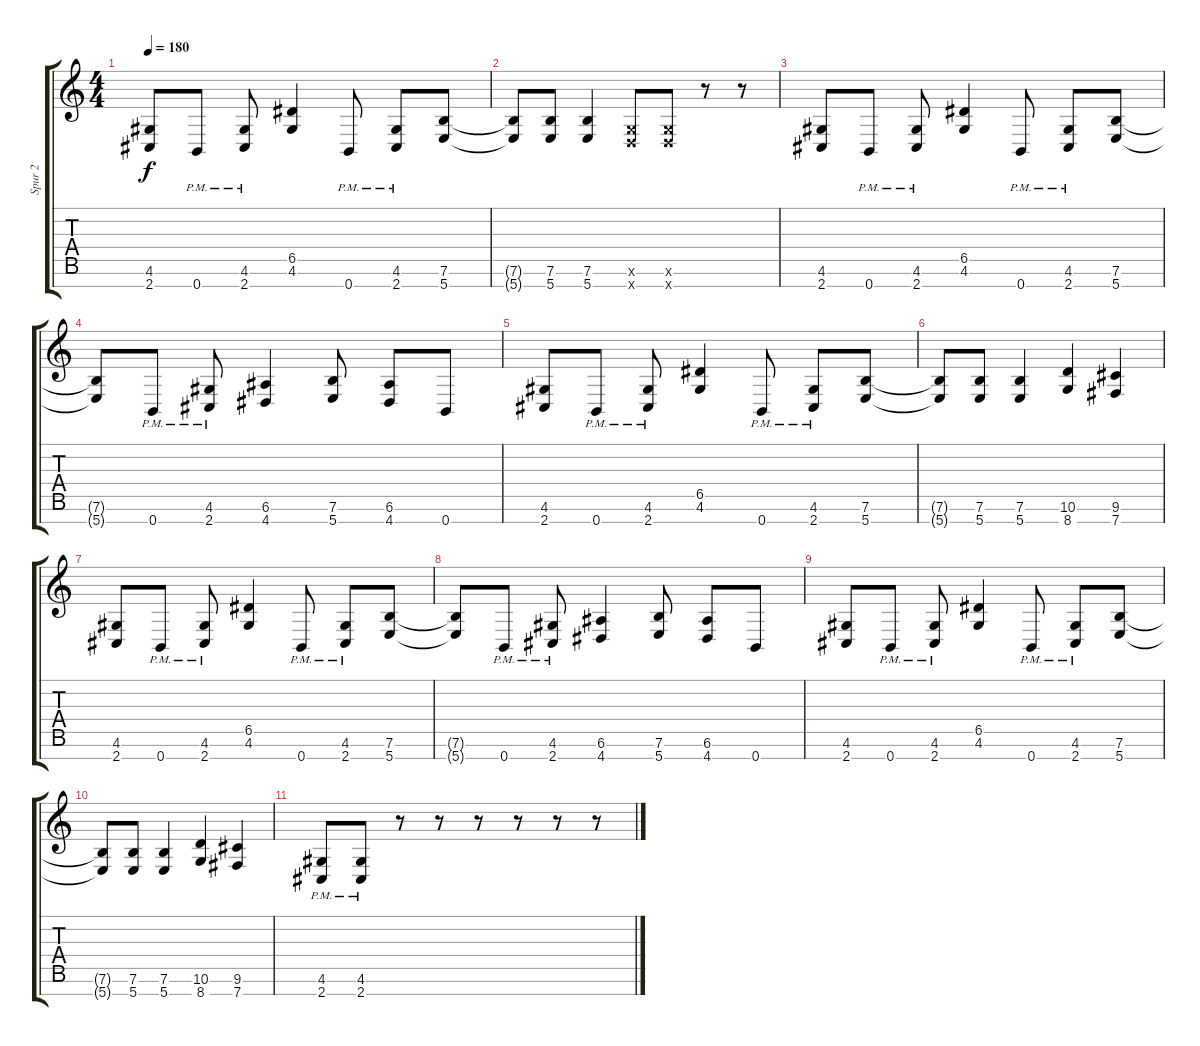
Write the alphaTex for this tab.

\track ("Spur 2" "Spur 2") {instrument acousticguitarsteel}
\staff {score tabs}
\tuning (E4 B3 G3 D3 A2 E2 B1) {hide}
\ts (4 4)
\tempo 180
\clef g2
\ks c
(4.6 2.7).8{dy f} 0.7{pm}.8 (4.6{pm} 2.7{pm}).8 (6.5 4.6).4 0.7{pm}.8 (4.6{pm} 2.7{pm}).8 (7.6 5.7).8 |
(7.6{t} 5.7{t}).8 (7.6 5.7).8 (7.6 5.7).4 (3.6{x} 3.7{x}).8 (3.6{x} 3.7{x}).8 r.8 r.8 |
(4.6 2.7).8 0.7{pm}.8 (4.6{pm} 2.7{pm}).8 (6.5 4.6).4 0.7{pm}.8 (4.6{pm} 2.7{pm}).8 (7.6 5.7).8 |
(7.6{t} 5.7{t}).8 0.7{pm}.8 (4.6{pm} 2.7{pm}).8 (6.6 4.7).4 (7.6 5.7).8 (6.6 4.7).8 0.7.8 |
(4.6 2.7).8 0.7{pm}.8 (4.6{pm} 2.7{pm}).8 (6.5 4.6).4 0.7{pm}.8 (4.6{pm} 2.7{pm}).8 (7.6 5.7).8 |
(7.6{t} 5.7{t}).8 (7.6 5.7).8 (7.6 5.7).4 (10.6 8.7).4 (9.6 7.7).4 |
(4.6 2.7).8 0.7{pm}.8 (4.6{pm} 2.7{pm}).8 (6.5 4.6).4 0.7{pm}.8 (4.6{pm} 2.7{pm}).8 (7.6 5.7).8 |
(7.6{t} 5.7{t}).8 0.7{pm}.8 (4.6{pm} 2.7{pm}).8 (6.6 4.7).4 (7.6 5.7).8 (6.6 4.7).8 0.7.8 |
(4.6 2.7).8 0.7{pm}.8 (4.6{pm} 2.7{pm}).8 (6.5 4.6).4 0.7{pm}.8 (4.6{pm} 2.7{pm}).8 (7.6 5.7).8 |
(7.6{t} 5.7{t}).8 (7.6 5.7).8 (7.6 5.7).4 (10.6 8.7).4 (9.6 7.7).4 |
(4.6{pm} 2.7{pm}).8 (4.6{pm} 2.7{pm}).8 r.8 r.8 r.8 r.8 r.8 r.8
